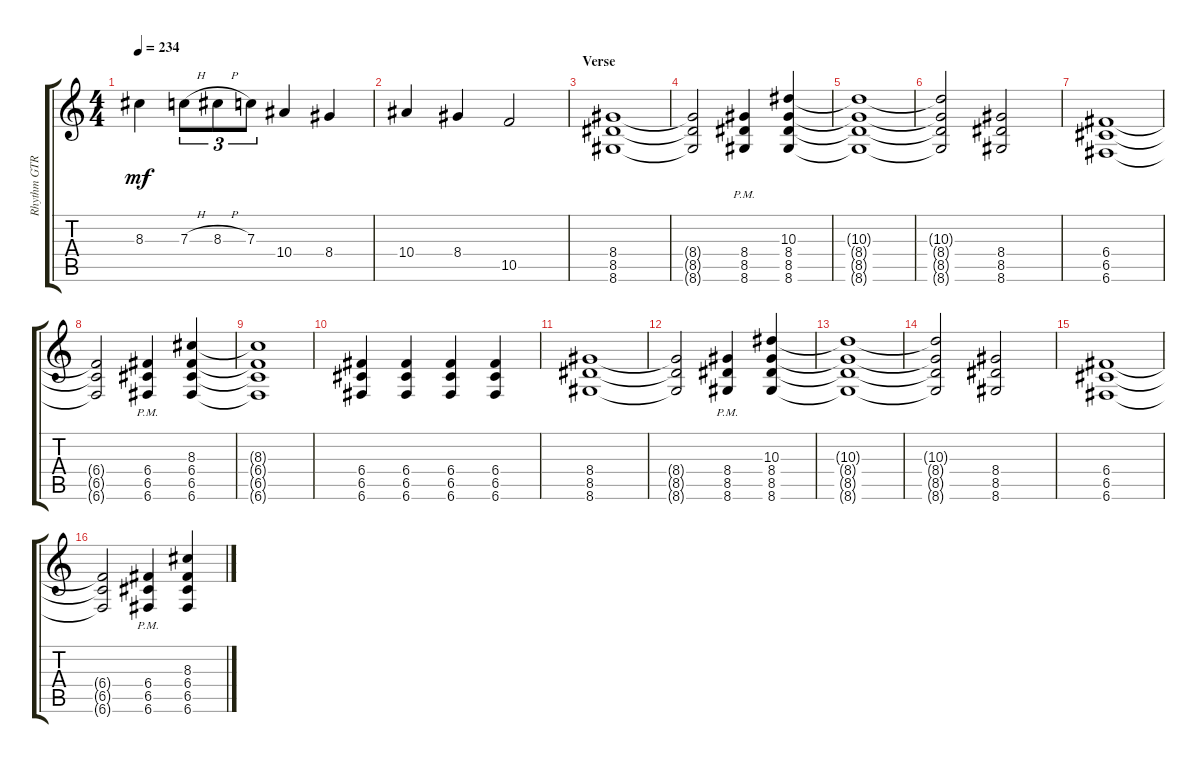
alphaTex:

\track ("Rhythm GTR 2" "Rhythm GTR") {instrument distortionguitar}
\staff {score tabs}
\tuning (D4 A3 F3 C3 G2 C2) {hide}
\ts (4 4)
\tempo 234
\clef g2
\ks aminor
8.3.4{dy mf} 7.3{h}.8{tu (3 2)} 8.3{h}.8{tu (3 2)} 7.3.8{tu (3 2)} 10.4.4 8.4.4 |
10.4.4 8.4.4 10.5.2 |
\section ("" "Verse")
(8.4 8.5 8.6).1 |
(8.4{t} 8.5{t} 8.6{t}).2 (8.4{pm} 8.5{pm} 8.6{pm}).4 (10.3 8.4 8.5 8.6).4 |
(10.3{t} 8.4{t} 8.5{t} 8.6{t}).1 |
(10.3{t} 8.4{t} 8.5{t} 8.6{t}).2 (8.4 8.5 8.6).2 |
(6.4 6.5 6.6).1 |
(6.4{t} 6.5{t} 6.6{t}).2 (6.4{pm} 6.5{pm} 6.6{pm}).4 (8.3 6.4 6.5 6.6).4 |
(8.3{t} 6.4{t} 6.5{t} 6.6{t}).1 |
(6.4 6.5 6.6).4 (6.4 6.5 6.6).4 (6.4 6.5 6.6).4 (6.4 6.5 6.6).4 |
(8.4 8.5 8.6).1 |
(8.4{t} 8.5{t} 8.6{t}).2 (8.4{pm} 8.5{pm} 8.6{pm}).4 (10.3 8.4 8.5 8.6).4 |
(10.3{t} 8.4{t} 8.5{t} 8.6{t}).1 |
(10.3{t} 8.4{t} 8.5{t} 8.6{t}).2 (8.4 8.5 8.6).2 |
(6.4 6.5 6.6).1 |
(6.4{t} 6.5{t} 6.6{t}).2 (6.4{pm} 6.5{pm} 6.6{pm}).4 (8.3 6.4 6.5 6.6).4
